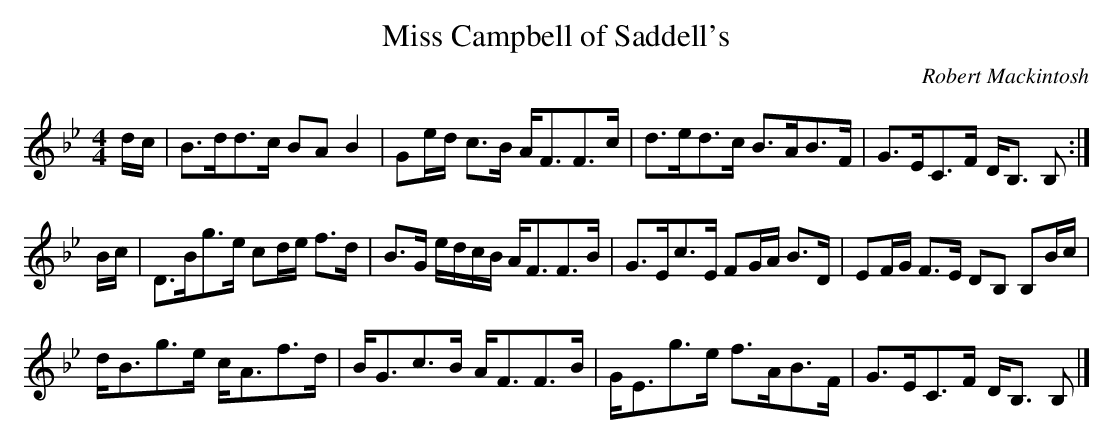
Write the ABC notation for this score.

X:1
T:Miss Campbell of Saddell's
C: Robert Mackintosh
M:4/4
L:1/8
K:Bb
d/c/|B>dd>c BA B2|Ge/d/ c>B A<FF>c|d>ed>c B>AB>F|G>EC>F D<B, B,:|]
B/c/|D>Bg>e cd/e/ f>d|B>G e/d/c/B/ A<FF>B|G>Ec>E FG/A/ B>D|\
EF/G/ F>E DB, B,B/c/|
d<Bg>e c<Af>d|B<Gc>B A<FF>B|G<Eg>e f>AB>F|G>EC>F D<B, B,|]
